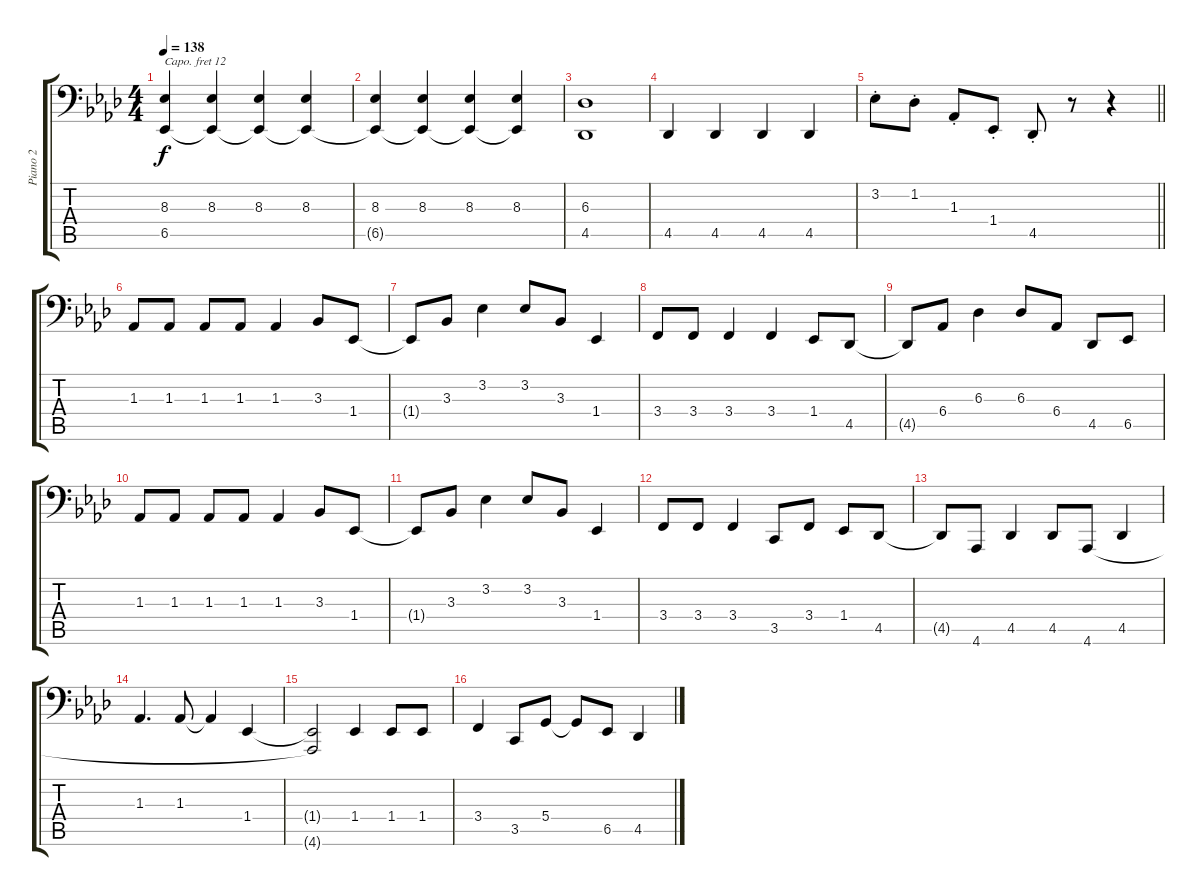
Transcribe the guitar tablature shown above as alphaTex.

\track ("Piano 2" "Piano 2") {instrument acousticgrandpiano}
\staff {score tabs}
\capo 12
\tuning (F2 C2 G1 D1 A0 E0) {hide}
\ts (4 4)
\tempo 138
\clef f4
\ks ab
(8.3 6.5).4{dy f} (8.3 6.5{t}).4 (8.3 6.5{t}).4 (8.3 6.5{t}).4 |
(8.3 6.5{t}).4 (8.3 6.5{t}).4 (8.3 6.5{t}).4 (8.3 6.5{t}).4 |
(6.3 4.5).1 |
4.5.4 4.5.4 4.5.4 4.5.4 |
\barLineRight lightlight
3.2{st}.8 1.2{st}.8 1.3{st}.8 1.4{st}.8 4.5{st}.8 r.8 r.4 |
1.3.8 1.3.8 1.3.8 1.3.8 1.3.4 3.3.8 1.4.8 |
1.4{t}.8 3.3.8 3.2.4 3.2.8 3.3.8 1.4.4 |
3.4.8 3.4.8 3.4.4 3.4.4 1.4.8 4.5.8 |
4.5{t}.8 6.4.8 6.3.4 6.3.8 6.4.8 4.5.8 6.5.8 |
1.3.8 1.3.8 1.3.8 1.3.8 1.3.4 3.3.8 1.4.8 |
1.4{t}.8 3.3.8 3.2.4 3.2.8 3.3.8 1.4.4 |
3.4.8 3.4.8 3.4.4 3.5.8 3.4.8 1.4.8 4.5.8 |
4.5{t}.8 4.6.8 4.5.4 4.5.8 4.6.8 4.5.4 |
1.3.4{d} 1.3.8 1.3{t}.4 1.4.4 |
(1.4{t} 4.6{t}).2 1.4.4 1.4.8 1.4.8 |
3.4.4 3.5.8 5.4.8 5.4{t}.8 6.5.8 4.5.4
